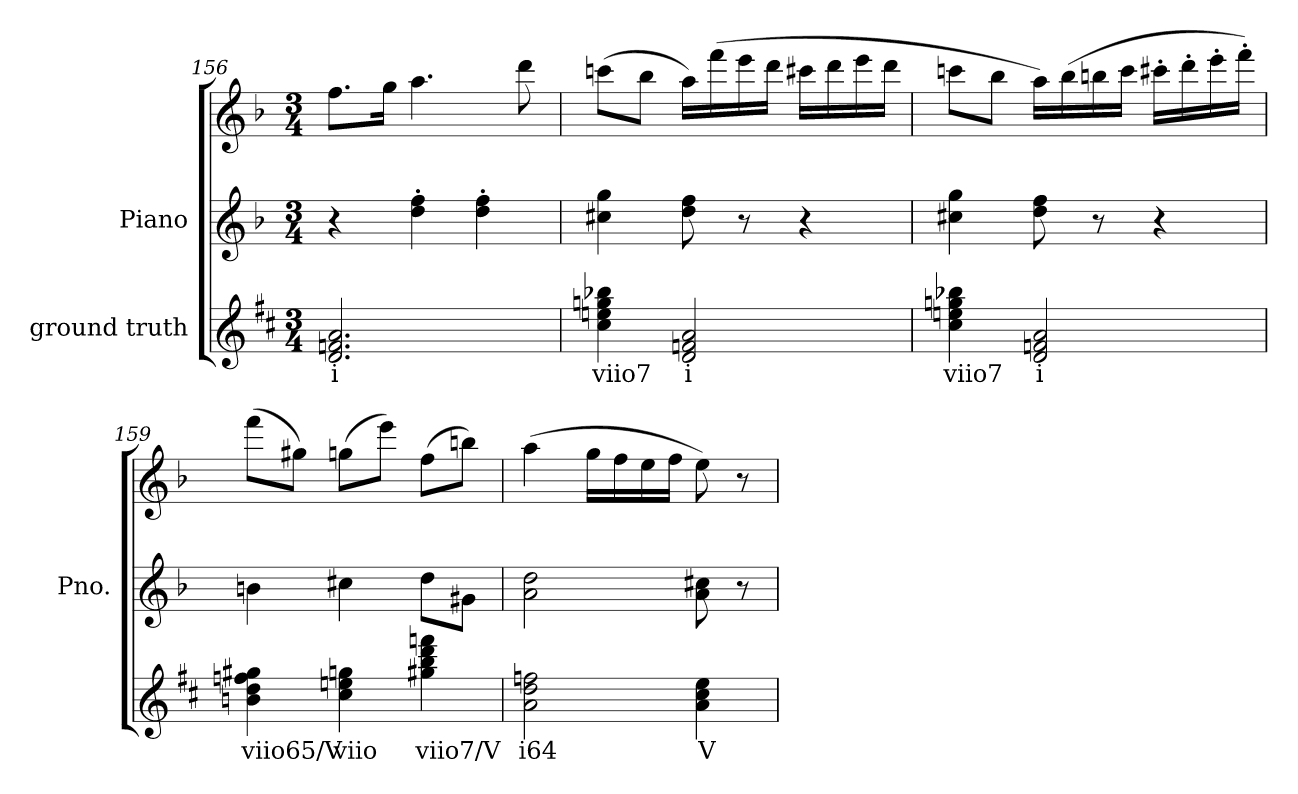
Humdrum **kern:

**kern	**text	**kern	**kern
*part2	*part2	*part1	*part1
*staff3	*staff3	*staff2	*staff1
*I"ground truth	*	*I"Piano	*
*	*	*I'Pno.	*
!!LO:PB:g=z
*	*	*clefG2	*clefG2
*k[f#c#]	*	*k[b-]	*k[b-]
*D:	*	*d:	*d:
*M3/4	*	*M3/4	*M3/4
=156	=156	=156	=156
2.d 2.fn 2.a	i	4r	8.ff\L
.	.	.	16gg\Jk
.	.	4dd\' 4ff\'	4.aa\
.	.	4dd\' 4ff\'	.
.	.	.	8ddd\
=157	=157	=157	=157
4cc# 4een 4ggn 4bb-X	viio7	4cc#X\ 4gg\	(>8cccn\L
.	.	.	8bb-\J
2d 2fn 2a	i	8dd\ 8ff\	16aa\LL)
.	.	.	(>16fff\
.	.	8r	16eee\
.	.	.	16ddd\JJ
.	.	4r	16ccc#X\LL
.	.	.	16ddd\
.	.	.	16eee\
.	.	.	16ddd\JJ
=158	=158	=158	=158
4cc# 4een 4ggn 4bb-X	viio7	4cc#X\ 4gg\	8cccn\L
.	.	.	8bb-\J
2d 2fn 2a	i	8dd\ 8ff\	16aa\LL)
.	.	.	(>16bb-\
.	.	8r	16bbn\
.	.	.	16ccc\JJ
.	.	4r	16ccc#X'\LL
.	.	.	16ddd'\
.	.	.	16eee'\
.	.	.	16fff'\JJ)
=159	=159	=159	=159
4bn 4dd 4ffn 4gg#X	viio65/V	4bn\	(>8fff\L
.	.	.	8gg#X\J)
4cc# 4een 4ggn	viio	4cc#X\	(>8ggn\L
.	.	.	8eee\J)
4gg#X 4bb 4ddd 4fffn	viio7/V	8dd\L	(>8ff\L
.	.	8g#X\J	8bbn\J)
!!LO:LB:g=z
=160	=160	=160	=160
2a 2dd 2ffn	i64	2a\ 2dd\	(>4aa\
.	.	.	16gg\LL
.	.	.	16ff\
.	.	.	16ee\
.	.	.	16ff\JJ
4a 4cc# 4ee	V	8a\ 8cc#X\	8ee\)
.	.	8r	8r
=	=	=	=
*-	*-	*-	*-
